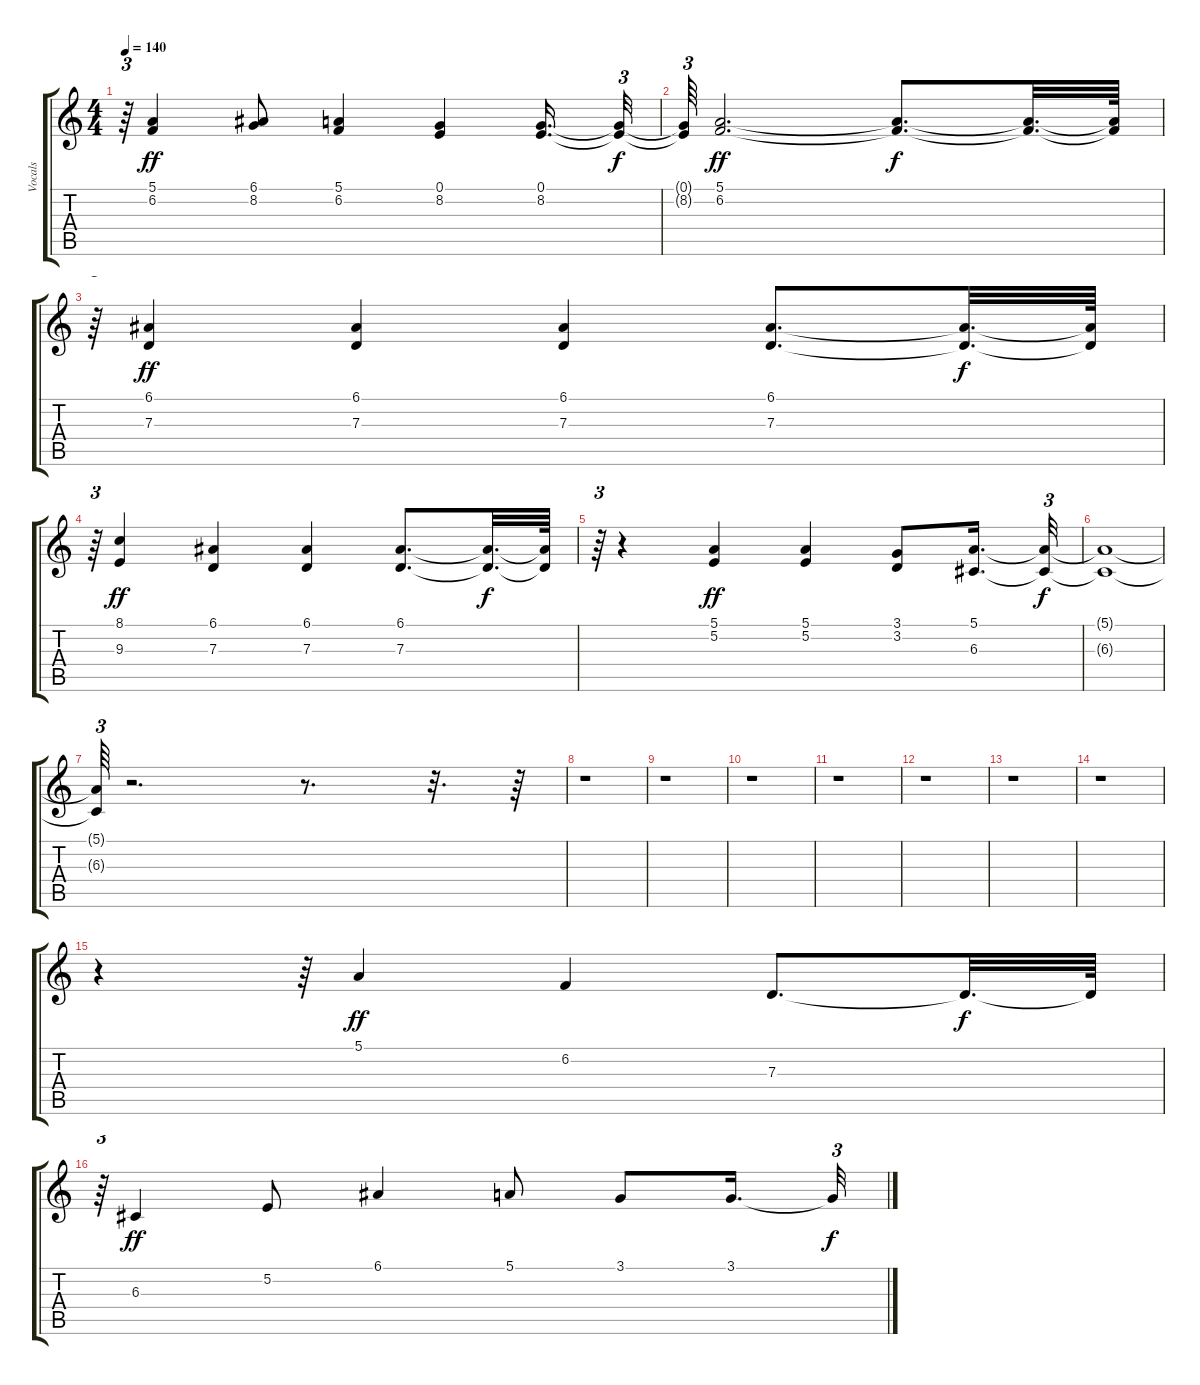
\track ("Vocals" "Vocals") {instrument lead2sawtooth}
\staff {score tabs}
\tuning (E4 B3 G3 D3 A2 E2) {hide}
\ts (4 4)
\tempo 140
\clef g2
\ks c
r.64{tu (3 2) dy f} (5.1 6.2).4{dy ff} (6.1 8.2).8 (5.1 6.2).4 (0.1 8.2).4 (0.1 8.2).16{d} (0.1{t} 8.2{t}).32{tu (3 2) dy f} |
(0.1{t} 8.2{t}).64{tu (3 2)} (5.1 6.2).2{d dy ff} (5.1{t} 6.2{t}).8{d dy f} (5.1{t} 6.2{t}).32{d} (5.1{t} 6.2{t}).64 |
r.64{tu (3 2)} (6.1 7.3).4{dy ff} (6.1 7.3).4 (6.1 7.3).4 (6.1 7.3).8{d} (6.1{t} 7.3{t}).32{d dy f} (6.1{t} 7.3{t}).64 |
r.64{tu (3 2)} (8.1 9.3).4{dy ff} (6.1 7.3).4 (6.1 7.3).4 (6.1 7.3).8{d} (6.1{t} 7.3{t}).32{d dy f} (6.1{t} 7.3{t}).64 |
r.64{tu (3 2)} r.4 (5.1 5.2).4{dy ff} (5.1 5.2).4 (3.1 3.2).8 (5.1 6.3).16{d} (5.1{t} 6.3{t}).32{tu (3 2) dy f} |
(5.1{t} 6.3{t}).1 |
(5.1{t} 6.3{t}).64{tu (3 2)} r.2{d} r.8{d} r.32{d} r.64 |
r.1 |
r.1 |
r.1 |
r.1 |
r.1 |
r.1 |
r.1 |
r.4 r.64{tu (3 2)} 5.1.4{dy ff} 6.2.4 7.3.8{d} 7.3{t}.32{d dy f} 7.3{t}.64 |
r.64{tu (3 2)} 6.3.4{dy ff} 5.2.8 6.1.4 5.1.8 3.1.8 3.1.16{d} 3.1{t}.32{tu (3 2) dy f}
